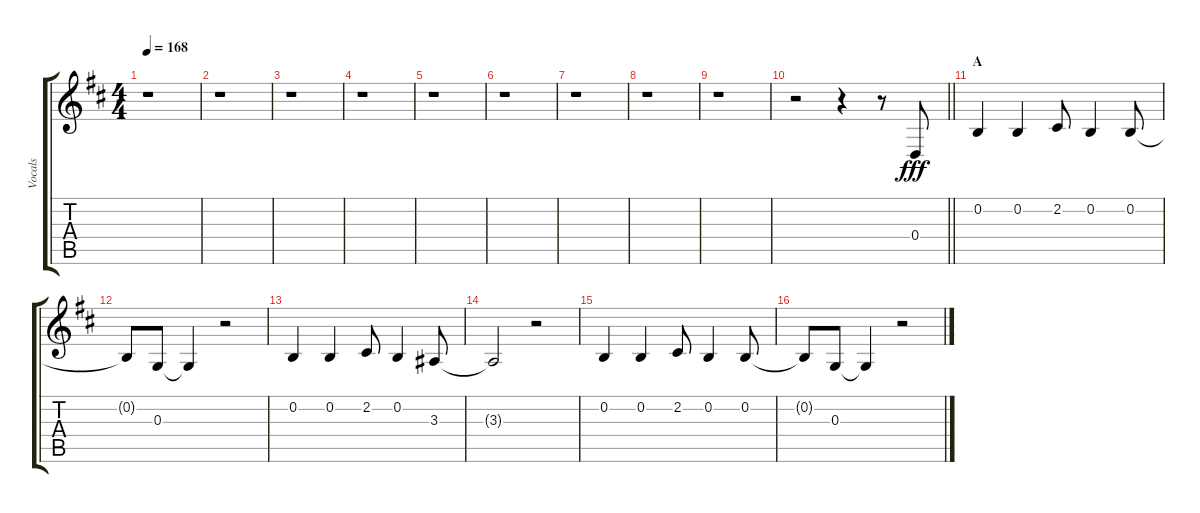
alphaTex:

\track ("Vocals" "Vocals") {instrument voiceoohs}
\staff {score tabs}
\tuning (E4 B3 G3 D3 A2 E2) {hide}
\ts (4 4)
\tempo 168
\clef g2
\ks d
r.1{dy fff} |
r.1 |
r.1 |
r.1 |
r.1 |
r.1 |
r.1 |
r.1 |
r.1 |
\barLineRight lightlight
r.2 r.4 r.8 0.4.8 |
\section ("" "A")
0.2.4 0.2.4 2.2.8 0.2.4 0.2.8 |
0.2{t}.8 0.3.8 0.3{t}.4 r.2 |
0.2.4 0.2.4 2.2.8 0.2.4 3.3.8 |
3.3{t}.2 r.2 |
0.2.4 0.2.4 2.2.8 0.2.4 0.2.8 |
0.2{t}.8 0.3.8 0.3{t}.4 r.2
